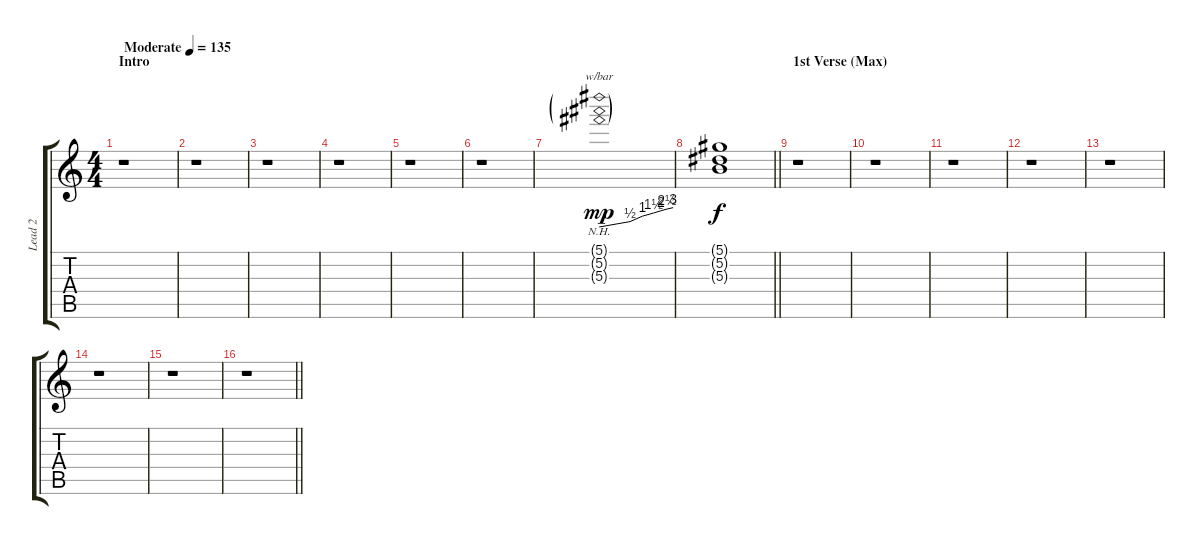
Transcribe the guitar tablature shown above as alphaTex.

\track ("Lead 2" "Lead 2") {instrument overdrivenguitar}
\staff {score tabs}
\tuning (Eb4 Bb3 Gb3 Db3 Ab2 Eb2) {hide}
\ts (4 4)
\section ("" "Intro")
\tempo (135 "Moderate")
\clef g2
\ks c
r.1{dy mp instrument overdrivenguitar} |
r.1 |
r.1 |
r.1 |
r.1 |
r.1 |
(5.1{nh g} 5.2{nh g} 5.3{nh g}).1{tbe (custom default 0 0 25 2 35 4 44 6 50 8 55 10 60 12)} |
\barLineRight lightlight
(5.1{t} 5.2{t} 5.3{t}).1{dy f} |
\section ("" "1st Verse (Max)")
r.1 |
r.1 |
r.1 |
r.1 |
r.1 |
r.1 |
r.1 |
\barLineRight lightlight
r.1
